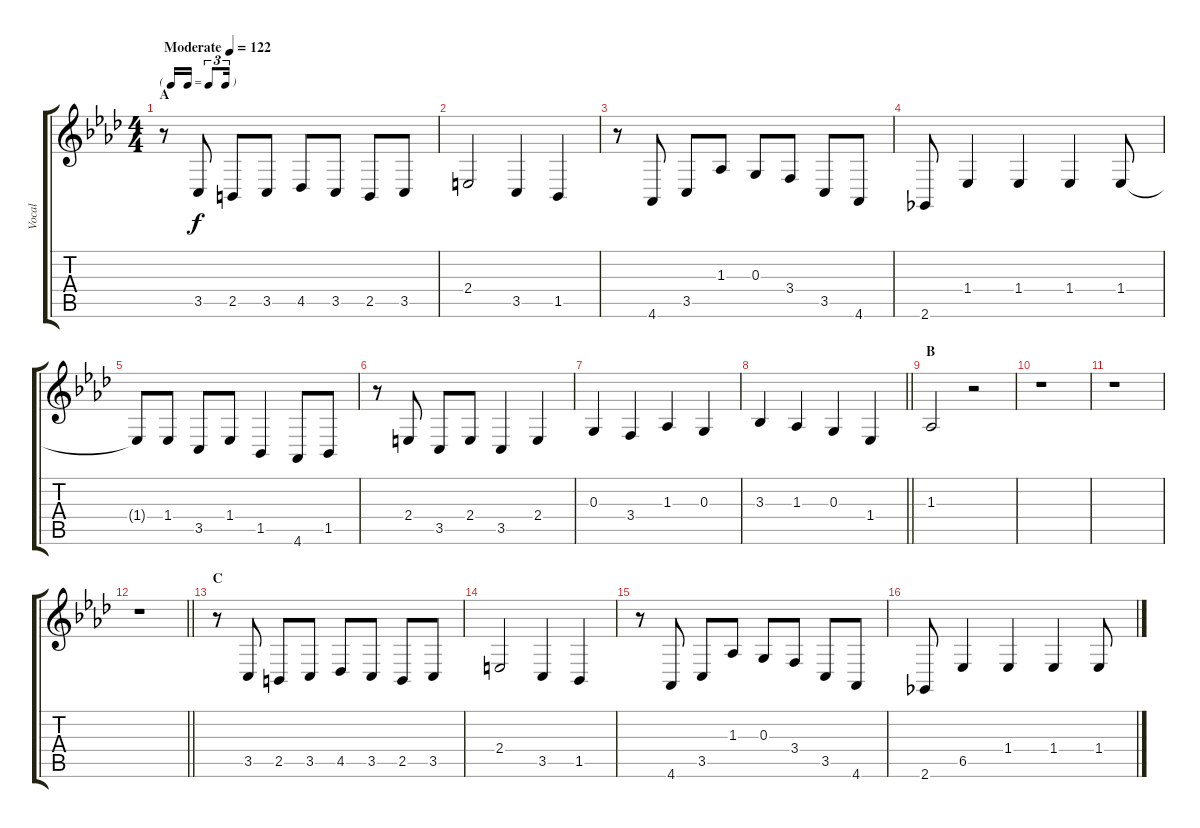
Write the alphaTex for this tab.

\track ("Vocal" "Vocal") {instrument churchorgan}
\staff {score tabs}
\tuning (E4 B3 G3 D3 A2 E2) {hide}
\ts (4 4)
\tf triplet16th
\section ("" "A")
\tempo (122 "Moderate")
\clef g2
\ks ab
r.8{dy f instrument churchorgan} 3.5.8 2.5.8 3.5.8 4.5.8 3.5.8 2.5.8 3.5.8 |
2.4.2 3.5.4 1.5.4 |
r.8 4.6.8 3.5.8 1.3.8 0.3.8 3.4.8 3.5.8 4.6.8 |
2.6.8 1.4.4 1.4.4 1.4.4 1.4.8 |
1.4{t}.8 1.4.8 3.5.8 1.4.8 1.5.4 4.6.8 1.5.8 |
r.8 2.4.8 3.5.8 2.4.8 3.5.4 2.4.4 |
0.3.4 3.4.4 1.3.4 0.3.4 |
\barLineRight lightlight
3.3.4 1.3.4 0.3.4 1.4.4 |
\section ("" "B")
1.3.2 r.2 |
r.1 |
r.1 |
\barLineRight lightlight
r.1 |
\section ("" "C")
r.8 3.5.8 2.5.8 3.5.8 4.5.8 3.5.8 2.5.8 3.5.8 |
2.4.2 3.5.4 1.5.4 |
r.8 4.6.8 3.5.8 1.3.8 0.3.8 3.4.8 3.5.8 4.6.8 |
2.6.8 6.5.4 1.4.4 1.4.4 1.4.8
